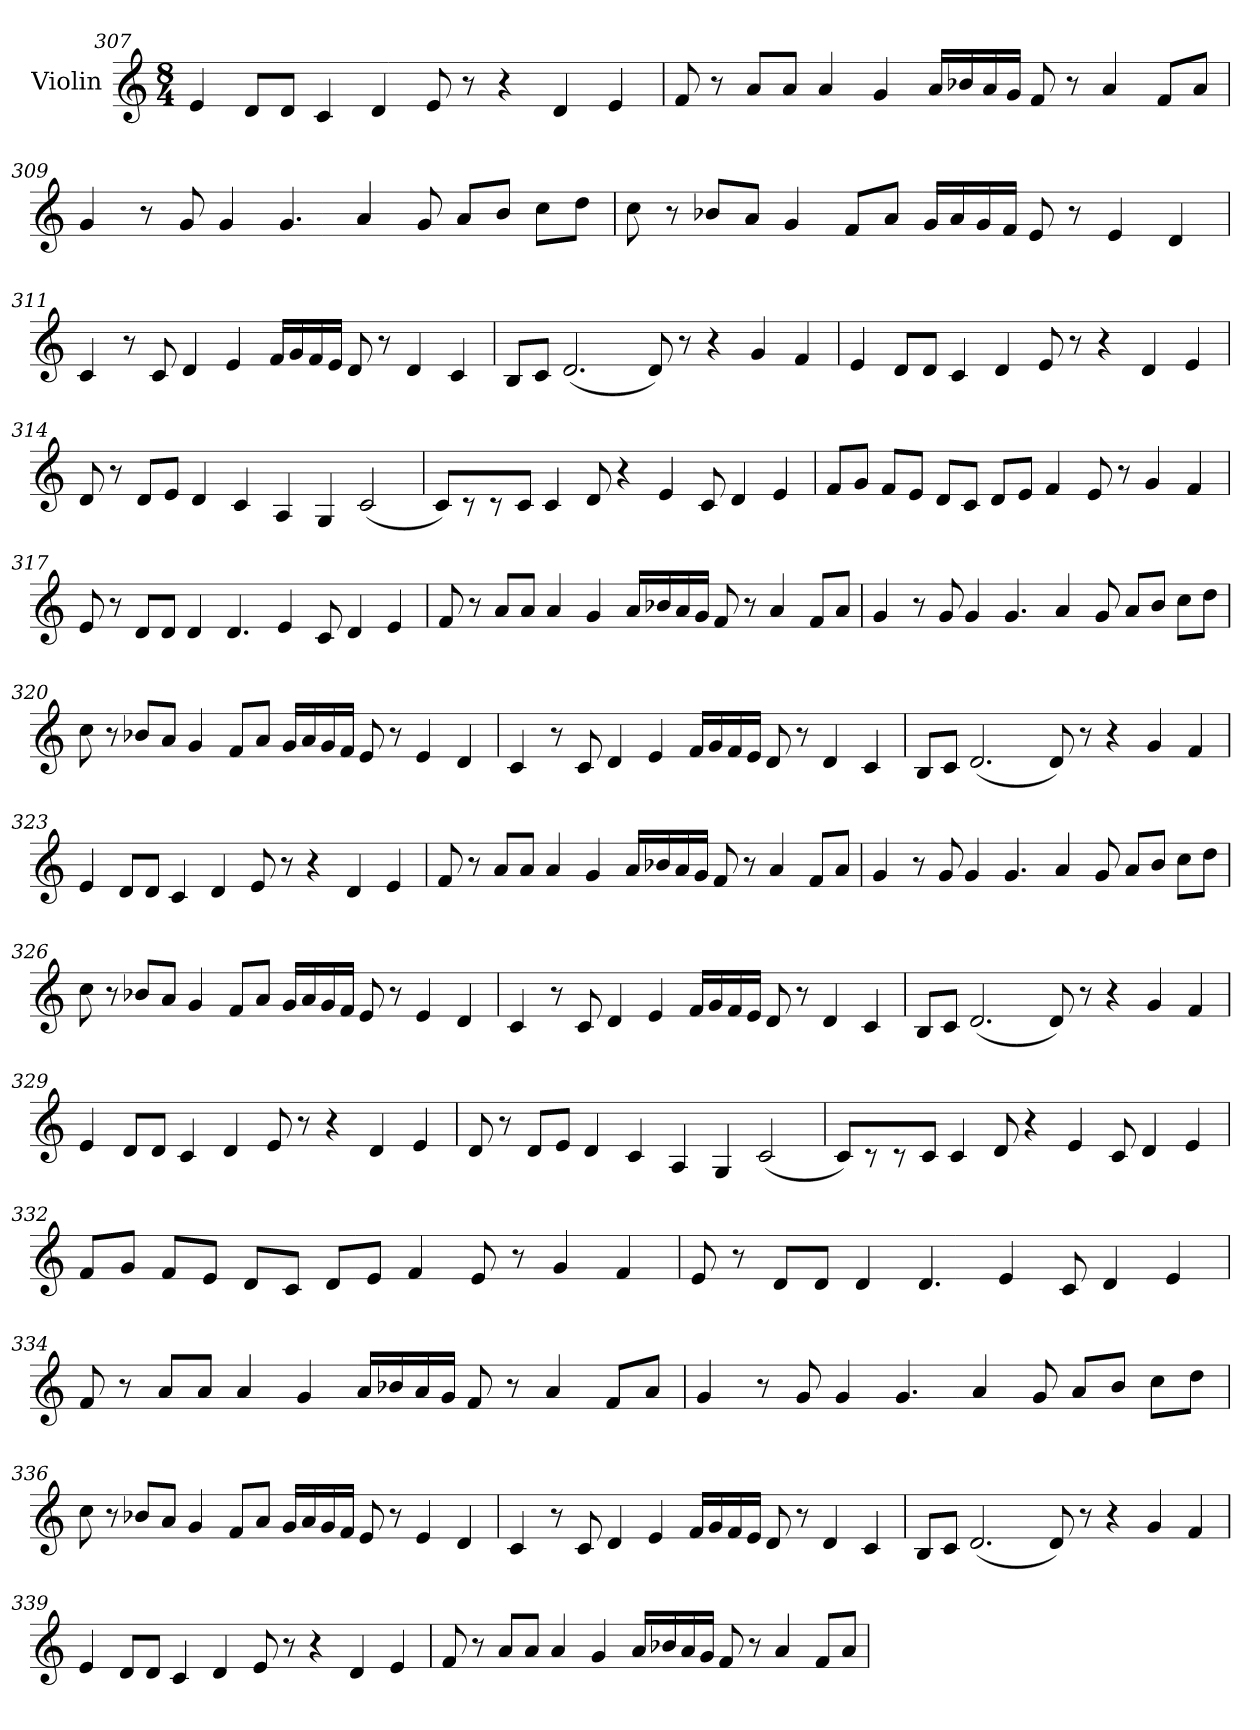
**kern
*part1
*staff1
*I"Violin
!!LO:PB:g=z
*clefG2
*k[]
*C:
*M8/4
=307
4e/
8d/L
8d/J
4c/
4d/
8e/
8r
4r
4d/
4e/
=308
8f/
8r
8a/L
8a/J
4a/
4g/
16a/LL
16b-X/
16a/
16g/JJ
8f/
8r
4a/
8f/L
8a/J
!!LO:LB:g=z
=309
4g/
8r
8g/
4g/
4.g/
4a/
8g/
8a/L
8b/J
8cc\L
8dd\J
!!LO:PB:g=z
=310
8cc\
8r
8b-X/L
8a/J
4g/
8f/L
8a/J
16g/LL
16a/
16g/
16f/JJ
8e/
8r
4e/
4d/
!!LO:PB:g=z
=311
4c/
8r
8c/
4d/
4e/
16f/LL
16g/
16f/
16e/JJ
8d/
8r
4d/
4c/
!!LO:PB:g=z
=312
8B/L
8c/J
(2.d/
8d/)
8r
4r
4g/
4f/
!!LO:PB:g=z
=313
4e/
8d/L
8d/J
4c/
4d/
8e/
8r
4r
4d/
4e/
!!LO:PB:g=z
=314
8d/
8r
8d/L
8e/J
4d/
4c/
4A/
4G/
(2c/
!!LO:PB:g=z
=315
8c/L)
8r
8r
8c/J
4c/
8d/
4r
4e/
8c/
4d/
4e/
!!LO:PB:g=z
=316
8f/L
8g/J
8f/L
8e/J
8d/L
8c/J
8d/L
8e/J
4f/
8e/
8r
4g/
4f/
!!LO:PB:g=z
=317
8e/
8r
8d/L
8d/J
4d/
4.d/
4e/
8c/
4d/
4e/
!!LO:PB:g=z
=318
8f/
8r
8a/L
8a/J
4a/
4g/
16a/LL
16b-X/
16a/
16g/JJ
8f/
8r
4a/
8f/L
8a/J
=319
4g/
8r
8g/
4g/
4.g/
4a/
8g/
8a/L
8b/J
8cc\L
8dd\J
!!LO:PB:g=z
=320
8cc\
8r
8b-X/L
8a/J
4g/
8f/L
8a/J
16g/LL
16a/
16g/
16f/JJ
8e/
8r
4e/
4d/
!!LO:PB:g=z
=321
4c/
8r
8c/
4d/
4e/
16f/LL
16g/
16f/
16e/JJ
8d/
8r
4d/
4c/
!!LO:PB:g=z
=322
8B/L
8c/J
(2.d/
8d/)
8r
4r
4g/
4f/
!!LO:PB:g=z
=323
4e/
8d/L
8d/J
4c/
4d/
8e/
8r
4r
4d/
4e/
!!LO:PB:g=z
=324
8f/
8r
8a/L
8a/J
4a/
4g/
16a/LL
16b-X/
16a/
16g/JJ
8f/
8r
4a/
8f/L
8a/J
!!LO:PB:g=z
=325
4g/
8r
8g/
4g/
4.g/
4a/
8g/
8a/L
8b/J
8cc\L
8dd\J
!!LO:PB:g=z
=326
8cc\
8r
8b-X/L
8a/J
4g/
8f/L
8a/J
16g/LL
16a/
16g/
16f/JJ
8e/
8r
4e/
4d/
!!LO:PB:g=z
=327
4c/
8r
8c/
4d/
4e/
16f/LL
16g/
16f/
16e/JJ
8d/
8r
4d/
4c/
!!LO:PB:g=z
=328
8B/L
8c/J
(2.d/
8d/)
8r
4r
4g/
4f/
!!LO:PB:g=z
=329
4e/
8d/L
8d/J
4c/
4d/
8e/
8r
4r
4d/
4e/
!!LO:PB:g=z
=330
8d/
8r
8d/L
8e/J
4d/
4c/
4A/
4G/
(2c/
!!LO:PB:g=z
=331
8c/L)
8r
8r
8c/J
4c/
8d/
4r
4e/
8c/
4d/
4e/
!!LO:PB:g=z
=332
8f/L
8g/J
8f/L
8e/J
8d/L
8c/J
8d/L
8e/J
4f/
8e/
8r
4g/
4f/
!!LO:PB:g=z
=333
8e/
8r
8d/L
8d/J
4d/
4.d/
4e/
8c/
4d/
4e/
!!LO:PB:g=z
=334
8f/
8r
8a/L
8a/J
4a/
4g/
16a/LL
16b-X/
16a/
16g/JJ
8f/
8r
4a/
8f/L
8a/J
=335
4g/
8r
8g/
4g/
4.g/
4a/
8g/
8a/L
8b/J
8cc\L
8dd\J
!!LO:PB:g=z
=336
8cc\
8r
8b-X/L
8a/J
4g/
8f/L
8a/J
16g/LL
16a/
16g/
16f/JJ
8e/
8r
4e/
4d/
!!LO:PB:g=z
=337
4c/
8r
8c/
4d/
4e/
16f/LL
16g/
16f/
16e/JJ
8d/
8r
4d/
4c/
!!LO:PB:g=z
=338
8B/L
8c/J
(2.d/
8d/)
8r
4r
4g/
4f/
!!LO:PB:g=z
=339
4e/
8d/L
8d/J
4c/
4d/
8e/
8r
4r
4d/
4e/
!!LO:PB:g=z
=340
8f/
8r
8a/L
8a/J
4a/
4g/
16a/LL
16b-X/
16a/
16g/JJ
8f/
8r
4a/
8f/L
8a/J
=
*-
